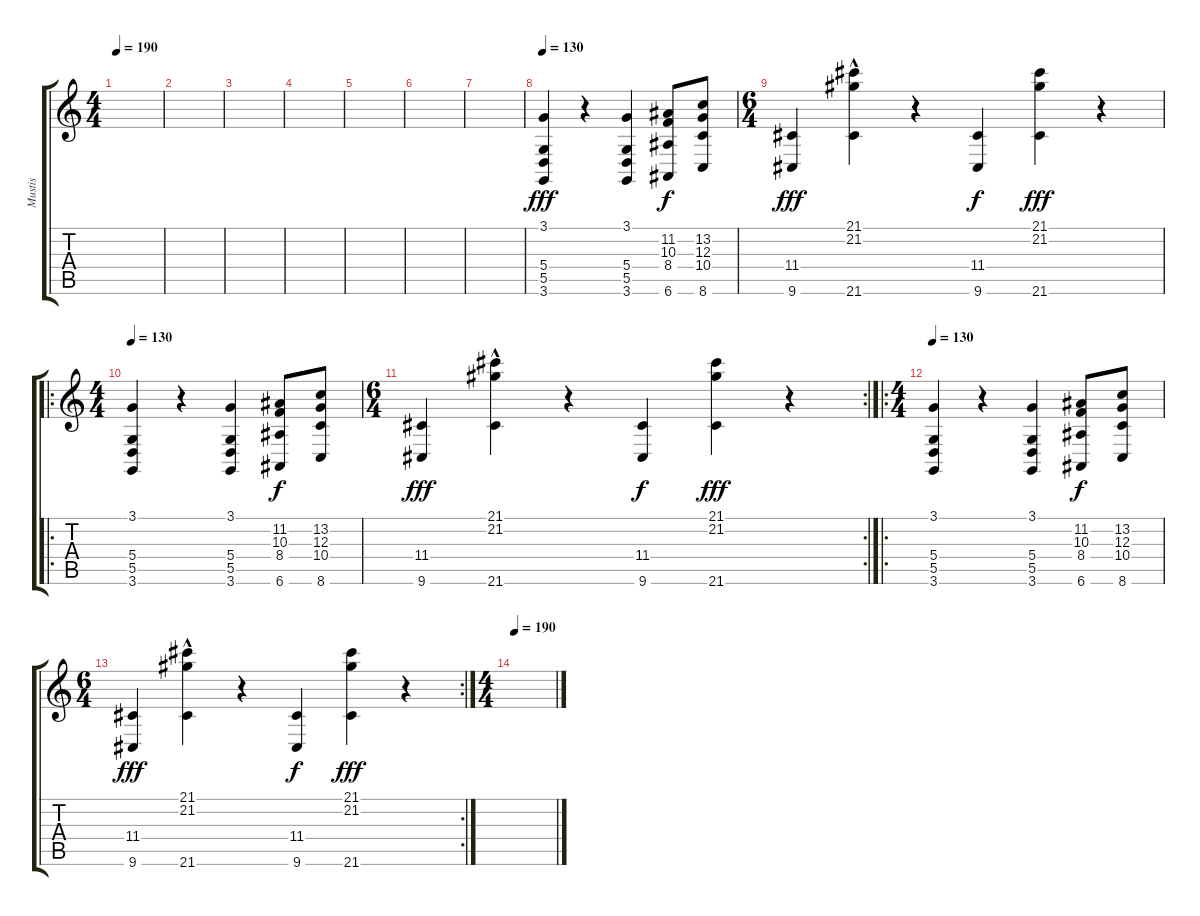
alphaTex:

\track ("Mustis" "Mustis") {instrument violin}
\staff {score tabs}
\tuning (E4 B3 G3 D3 A2 E2) {hide}
\ts (4 4)
\tempo 190
\clef g2
\ks c
|
|
|
|
|
|
|
\tempo 130
(3.1 5.4 5.5 3.6).4{dy fff} r.4 (3.1 5.4 5.5 3.6).4 (11.2 10.3 8.4 6.6).8{dy f} (13.2 12.3 10.4 8.6).8 |
\ts (6 4)
(11.4 9.6).4{dy fff} (21.1 21.2 21.6{hac}).4 r.4 (11.4 9.6).4{dy f} (21.1 21.2 21.6).4{dy fff} r.4 |
\ro
\ts (4 4)
\tempo 130
(3.1 5.4 5.5 3.6).4 r.4 (3.1 5.4 5.5 3.6).4 (11.2 10.3 8.4 6.6).8{dy f} (13.2 12.3 10.4 8.6).8 |
\rc 2
\ts (6 4)
(11.4 9.6).4{dy fff} (21.1 21.2 21.6{hac}).4 r.4 (11.4 9.6).4{dy f} (21.1 21.2 21.6).4{dy fff} r.4 |
\ro
\ts (4 4)
\tempo 130
(3.1 5.4 5.5 3.6).4 r.4 (3.1 5.4 5.5 3.6).4 (11.2 10.3 8.4 6.6).8{dy f} (13.2 12.3 10.4 8.6).8 |
\rc 2
\ts (6 4)
(11.4 9.6).4{dy fff} (21.1 21.2 21.6{hac}).4 r.4 (11.4 9.6).4{dy f} (21.1 21.2 21.6).4{dy fff} r.4 |
\ts (4 4)
\tempo 190
